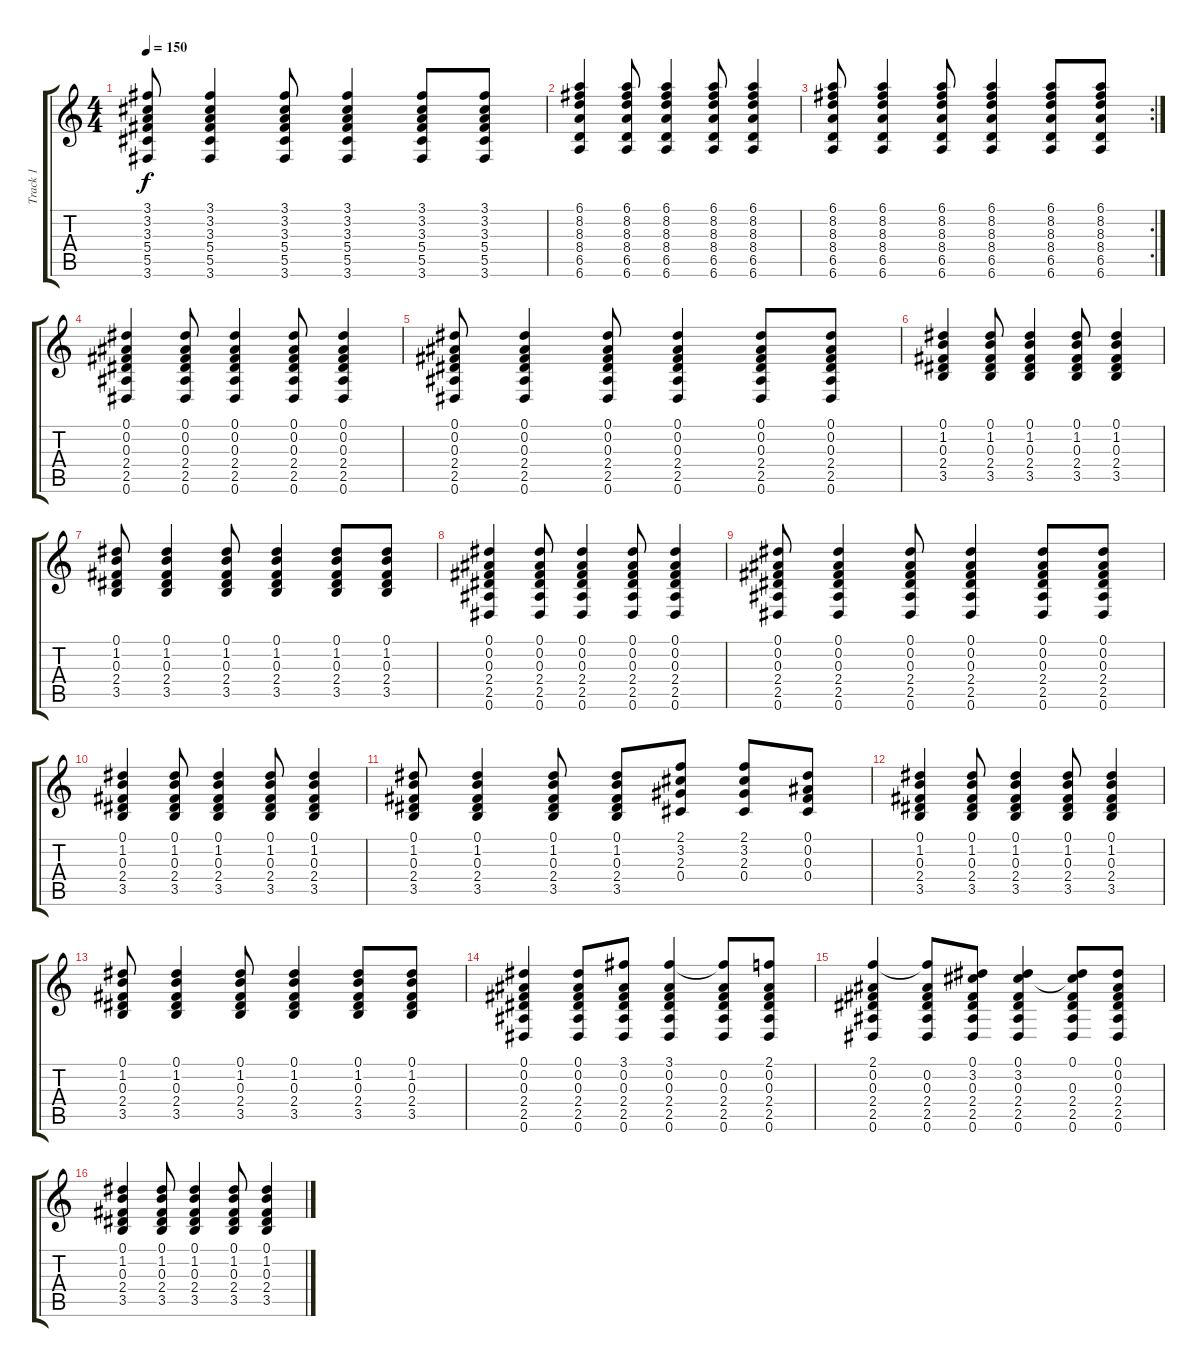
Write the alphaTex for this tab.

\track ("Track 1" "Track 1") {instrument acousticguitarsteel}
\staff {score tabs}
\tuning (Eb4 Bb3 Gb3 Db3 Ab2 Eb2) {hide}
\ts (4 4)
\tempo 150
\clef g2
\ks c
(3.1 3.2 3.3 5.4 5.5 3.6).8{dy f} (3.1 3.2 3.3 5.4 5.5 3.6).4 (3.1 3.2 3.3 5.4 5.5 3.6).8 (3.1 3.2 3.3 5.4 5.5 3.6).4 (3.1 3.2 3.3 5.4 5.5 3.6).8 (3.1 3.2 3.3 5.4 5.5 3.6).8 |
(6.1 8.2 8.3 8.4 6.5 6.6).4 (6.1 8.2 8.3 8.4 6.5 6.6).8 (6.1 8.2 8.3 8.4 6.5 6.6).4 (6.1 8.2 8.3 8.4 6.5 6.6).8 (6.1 8.2 8.3 8.4 6.5 6.6).4 |
\rc 2
(6.1 8.2 8.3 8.4 6.5 6.6).8 (6.1 8.2 8.3 8.4 6.5 6.6).4 (6.1 8.2 8.3 8.4 6.5 6.6).8 (6.1 8.2 8.3 8.4 6.5 6.6).4 (6.1 8.2 8.3 8.4 6.5 6.6).8 (6.1 8.2 8.3 8.4 6.5 6.6).8 |
(0.1 0.2 0.3 2.4 2.5 0.6).4 (0.1 0.2 0.3 2.4 2.5 0.6).8 (0.1 0.2 0.3 2.4 2.5 0.6).4 (0.1 0.2 0.3 2.4 2.5 0.6).8 (0.1 0.2 0.3 2.4 2.5 0.6).4 |
(0.1 0.2 0.3 2.4 2.5 0.6).8 (0.1 0.2 0.3 2.4 2.5 0.6).4 (0.1 0.2 0.3 2.4 2.5 0.6).8 (0.1 0.2 0.3 2.4 2.5 0.6).4 (0.1 0.2 0.3 2.4 2.5 0.6).8 (0.1 0.2 0.3 2.4 2.5 0.6).8 |
(0.1 1.2 0.3 2.4 3.5).4 (0.1 1.2 0.3 2.4 3.5).8 (0.1 1.2 0.3 2.4 3.5).4 (0.1 1.2 0.3 2.4 3.5).8 (0.1 1.2 0.3 2.4 3.5).4 |
(0.1 1.2 0.3 2.4 3.5).8 (0.1 1.2 0.3 2.4 3.5).4 (0.1 1.2 0.3 2.4 3.5).8 (0.1 1.2 0.3 2.4 3.5).4 (0.1 1.2 0.3 2.4 3.5).8 (0.1 1.2 0.3 2.4 3.5).8 |
(0.1 0.2 0.3 2.4 2.5 0.6).4 (0.1 0.2 0.3 2.4 2.5 0.6).8 (0.1 0.2 0.3 2.4 2.5 0.6).4 (0.1 0.2 0.3 2.4 2.5 0.6).8 (0.1 0.2 0.3 2.4 2.5 0.6).4 |
(0.1 0.2 0.3 2.4 2.5 0.6).8 (0.1 0.2 0.3 2.4 2.5 0.6).4 (0.1 0.2 0.3 2.4 2.5 0.6).8 (0.1 0.2 0.3 2.4 2.5 0.6).4 (0.1 0.2 0.3 2.4 2.5 0.6).8 (0.1 0.2 0.3 2.4 2.5 0.6).8 |
(0.1 1.2 0.3 2.4 3.5).4 (0.1 1.2 0.3 2.4 3.5).8 (0.1 1.2 0.3 2.4 3.5).4 (0.1 1.2 0.3 2.4 3.5).8 (0.1 1.2 0.3 2.4 3.5).4 |
(0.1 1.2 0.3 2.4 3.5).8 (0.1 1.2 0.3 2.4 3.5).4 (0.1 1.2 0.3 2.4 3.5).8 (0.1 1.2 0.3 2.4 3.5).8 (2.1 3.2 2.3 0.4).8 (2.1 3.2 2.3 0.4).8 (0.1 0.2 0.3 0.4).8 |
(0.1 1.2 0.3 2.4 3.5).4 (0.1 1.2 0.3 2.4 3.5).8 (0.1 1.2 0.3 2.4 3.5).4 (0.1 1.2 0.3 2.4 3.5).8 (0.1 1.2 0.3 2.4 3.5).4 |
(0.1 1.2 0.3 2.4 3.5).8 (0.1 1.2 0.3 2.4 3.5).4 (0.1 1.2 0.3 2.4 3.5).8 (0.1 1.2 0.3 2.4 3.5).4 (0.1 1.2 0.3 2.4 3.5).8 (0.1 1.2 0.3 2.4 3.5).8 |
(0.1 0.2 0.3 2.4 2.5 0.6).4 (0.1 0.2 0.3 2.4 2.5 0.6).8 (3.1 0.2 0.3 2.4 2.5 0.6).8 (3.1 0.2 0.3 2.4 2.5 0.6).4 (3.1{t} 0.2 0.3 2.4 2.5 0.6).8 (2.1 0.2 0.3 2.4 2.5 0.6).8 |
(2.1 0.2 0.3 2.4 2.5 0.6).4 (2.1{t} 0.2 0.3 2.4 2.5 0.6).8 (0.1 3.2 0.3 2.4 2.5 0.6).8 (0.1 3.2 0.3 2.4 2.5 0.6).4 (0.1 3.2{t} 0.3 2.4 2.5 0.6).8 (0.1 0.2 0.3 2.4 2.5 0.6).8 |
(0.1 1.2 0.3 2.4 3.5).4 (0.1 1.2 0.3 2.4 3.5).8 (0.1 1.2 0.3 2.4 3.5).4 (0.1 1.2 0.3 2.4 3.5).8 (0.1 1.2 0.3 2.4 3.5).4
